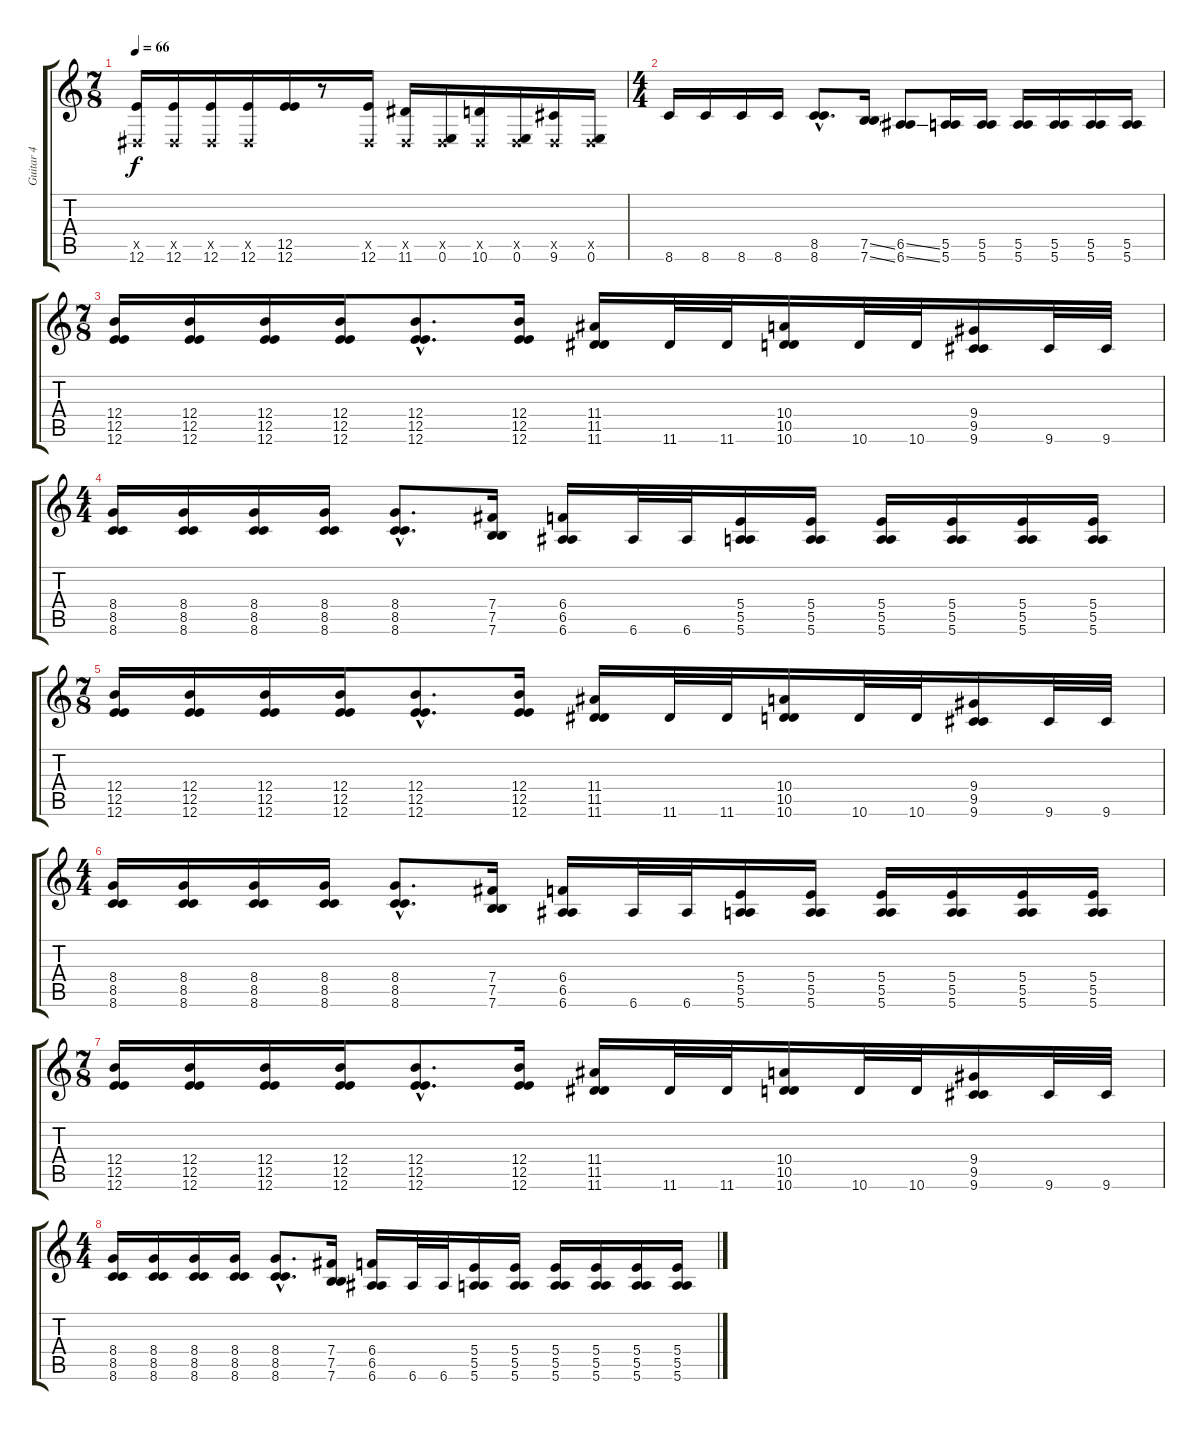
\track ("Guitar 4" "Guitar 4") {instrument overdrivenguitar}
\staff {score tabs}
\tuning (B3 B3 B3 B2 E2 E2) {hide}
\ts (7 8)
\tempo 66
\clef g2
\ks c
(-1.5{x} 12.6).16{dy f} (-1.5{x} 12.6).16 (-1.5{x} 12.6).16 (-1.5{x} 12.6).16 (12.5 12.6).16 r.8 (-1.5{x} 12.6).16 (-1.5{x} 11.6).16 (-1.5{x} 0.6).16 (-1.5{x} 10.6).16 (-1.5{x} 0.6).16 (-1.5{x} 9.6).16 (-1.5{x} 0.6).16 |
\ts (4 4)
8.6.16{volume 13} 8.6.16 8.6.16 8.6.16 (8.5{hac} 8.6{hac}).8{d} (7.5{ss} 7.6{ss}).16 (6.5{ss} 6.6{ss}).8 (5.5 5.6).16 (5.5 5.6).16 (5.5 5.6).16 (5.5 5.6).16 (5.5 5.6).16 (5.5 5.6).16 |
\ts (7 8)
(12.4 12.5 12.6).16 (12.4 12.5 12.6).16 (12.4 12.5 12.6).16 (12.4 12.5 12.6).16 (12.4{hac} 12.5{hac} 12.6{hac}).8{d} (12.4 12.5 12.6).16 (11.4 11.5 11.6).16 11.6.32 11.6.32 (10.4 10.5 10.6).16 10.6.32 10.6.32 (9.4 9.5 9.6).16 9.6.32 9.6.32 |
\ts (4 4)
(8.4 8.5 8.6).16 (8.4 8.5 8.6).16 (8.4 8.5 8.6).16 (8.4 8.5 8.6).16 (8.4{hac} 8.5{hac} 8.6{hac}).8{d} (7.4 7.5 7.6).16 (6.4 6.5 6.6).16 6.6.32 6.6.32 (5.4 5.5 5.6).16 (5.4 5.5 5.6).16 (5.4 5.5 5.6).16 (5.4 5.5 5.6).16 (5.4 5.5 5.6).16 (5.4 5.5 5.6).16 |
\ts (7 8)
(12.4 12.5 12.6).16 (12.4 12.5 12.6).16 (12.4 12.5 12.6).16 (12.4 12.5 12.6).16 (12.4{hac} 12.5{hac} 12.6{hac}).8{d} (12.4 12.5 12.6).16 (11.4 11.5 11.6).16 11.6.32 11.6.32 (10.4 10.5 10.6).16 10.6.32 10.6.32 (9.4 9.5 9.6).16 9.6.32 9.6.32 |
\ts (4 4)
(8.4 8.5 8.6).16 (8.4 8.5 8.6).16 (8.4 8.5 8.6).16 (8.4 8.5 8.6).16 (8.4{hac} 8.5{hac} 8.6{hac}).8{d} (7.4 7.5 7.6).16 (6.4 6.5 6.6).16 6.6.32 6.6.32 (5.4 5.5 5.6).16 (5.4 5.5 5.6).16 (5.4 5.5 5.6).16 (5.4 5.5 5.6).16 (5.4 5.5 5.6).16 (5.4 5.5 5.6).16 |
\ts (7 8)
(12.4 12.5 12.6).16 (12.4 12.5 12.6).16 (12.4 12.5 12.6).16 (12.4 12.5 12.6).16 (12.4{hac} 12.5{hac} 12.6{hac}).8{d} (12.4 12.5 12.6).16 (11.4 11.5 11.6).16 11.6.32 11.6.32 (10.4 10.5 10.6).16 10.6.32 10.6.32 (9.4 9.5 9.6).16 9.6.32 9.6.32 |
\ts (4 4)
(8.4 8.5 8.6).16 (8.4 8.5 8.6).16 (8.4 8.5 8.6).16 (8.4 8.5 8.6).16 (8.4{hac} 8.5{hac} 8.6{hac}).8{d} (7.4 7.5 7.6).16 (6.4 6.5 6.6).16 6.6.32 6.6.32 (5.4 5.5 5.6).16 (5.4 5.5 5.6).16 (5.4 5.5 5.6).16 (5.4 5.5 5.6).16 (5.4 5.5 5.6).16 (5.4 5.5 5.6).16
